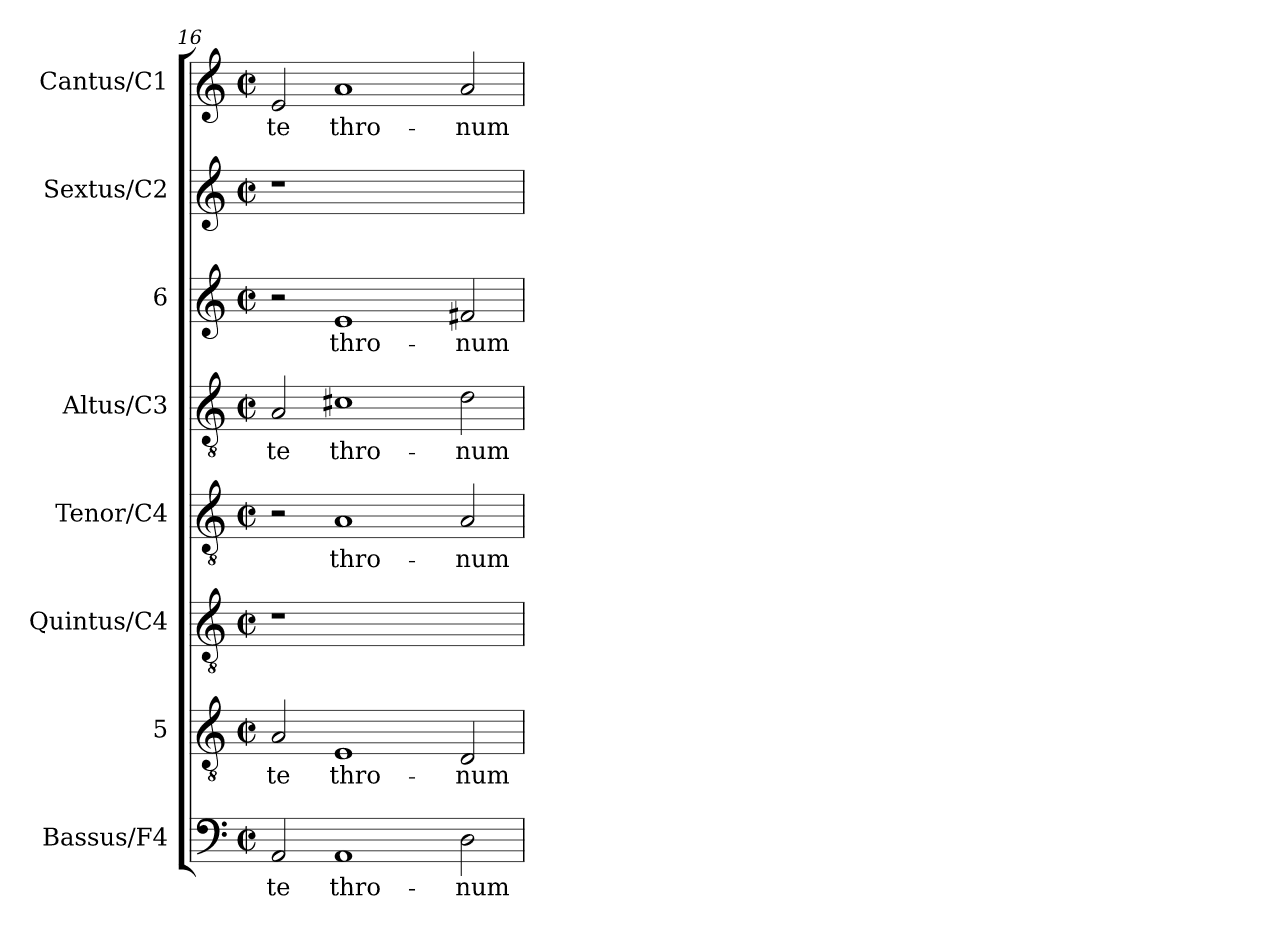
**kern	**text	**kern	**text	**kern	**kern	**text	**kern	**text	**kern	**text	**kern	**kern	**text
*part8	*part8	*part7	*part7	*part6	*part5	*part5	*part4	*part4	*part3	*part3	*part2	*part1	*part1
*staff8	*staff8	*staff7	*staff7	*staff6	*staff5	*staff5	*staff4	*staff4	*staff3	*staff3	*staff2	*staff1	*staff1
*I"Bassus/F4	*	*I"5	*	*I"Quintus/C4	*I"Tenor/C4	*	*I"Altus/C3	*	*I"6	*	*I"Sextus/C2	*I"Cantus/C1	*
*I'B	*	*	*	*	*I'T	*	*I'A	*	*	*	*	*I'C	*
!!LO:PB:g=z
*clefF4	*	*clefGv2	*	*clefGv2	*clefGv2	*	*clefGv2	*	*clefG2	*	*clefG2	*clefG2	*
*k[]	*	*k[]	*	*k[]	*k[]	*	*k[]	*	*k[]	*	*k[]	*k[]	*
*C:	*	*C:	*	*C:	*C:	*	*C:	*	*C:	*	*C:	*C:	*
*M2/2	*	*M2/2	*	*M2/2	*M2/2	*	*M2/2	*	*M2/2	*	*M2/2	*M2/2	*
*met(c|)	*	*met(c|)	*	*met(c|)	*met(c|)	*	*met(c|)	*	*met(c|)	*	*met(c|)	*met(c|)	*
=16	=16	=16	=16	=16	=16	=16	=16	=16	=16	=16	=16	=16	=16
!	!LO:LY:b:cj	!	!LO:LY:b:rj	!	!	!	!	!LO:LY:b:cj	!	!	!	!	!LO:LY:b:cj
2AA/	te	2A/	te	1r	2r	.	2A/	te	2r	.	1r	2e/	te
!	!LO:LY:b:cj	!	!LO:LY:b:rj	!	!	!LO:LY:b:cj	!	!LO:LY:b:cj	!	!LO:LY:b:cj	!	!	!LO:LY:b:cj
1AA	thro-	1E	thro-	.	1A	thro-	1c#X	thro-	1e	thro-	.	1a	thro-
.	.	.	.	1ryy	.	.	.	.	.	.	1ryy	.	.
!	!LO:LY:b:cj	!	!LO:LY:b:rj	!	!	!LO:LY:b:cj	!	!LO:LY:b:cj	!	!LO:LY:b:cj	!	!	!LO:LY:b:cj
2D\	-num	2D/	-num	.	2A/	-num	2d\	-num	2f#X/	-num	.	2a/	-num
=	=	=	=	=	=	=	=	=	=	=	=	=	=
*-	*-	*-	*-	*-	*-	*-	*-	*-	*-	*-	*-	*-	*-
